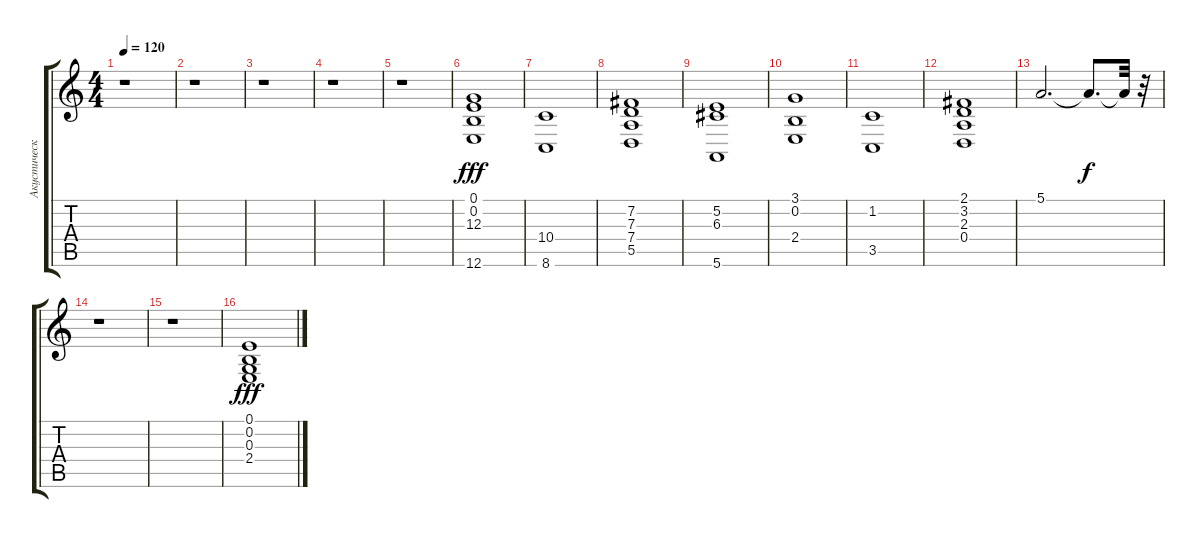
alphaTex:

\track ("Акустический Гранд Роял" "Акустическ") {instrument acousticgrandpiano}
\staff {score tabs}
\tuning (E4 B3 G3 D3 A2 E2) {hide}
\ts (4 4)
\tempo 120
\clef g2
\ks c
r.1{dy f} |
r.1 |
r.1 |
r.1 |
r.1 |
(0.1 0.2 12.3 12.6).1{dy fff} |
(10.4 8.6).1 |
(7.2 7.3 7.4 5.5).1 |
(5.2 6.3 5.6).1 |
(3.1 0.2 2.4).1 |
(1.2 3.5).1 |
(2.1 3.2 2.3 0.4).1 |
5.1.2{d} 5.1{t}.8{d dy f} 5.1{t}.32 r.32 |
r.1 |
r.1 |
(0.1 0.2 0.3 2.4).1{dy fff}
